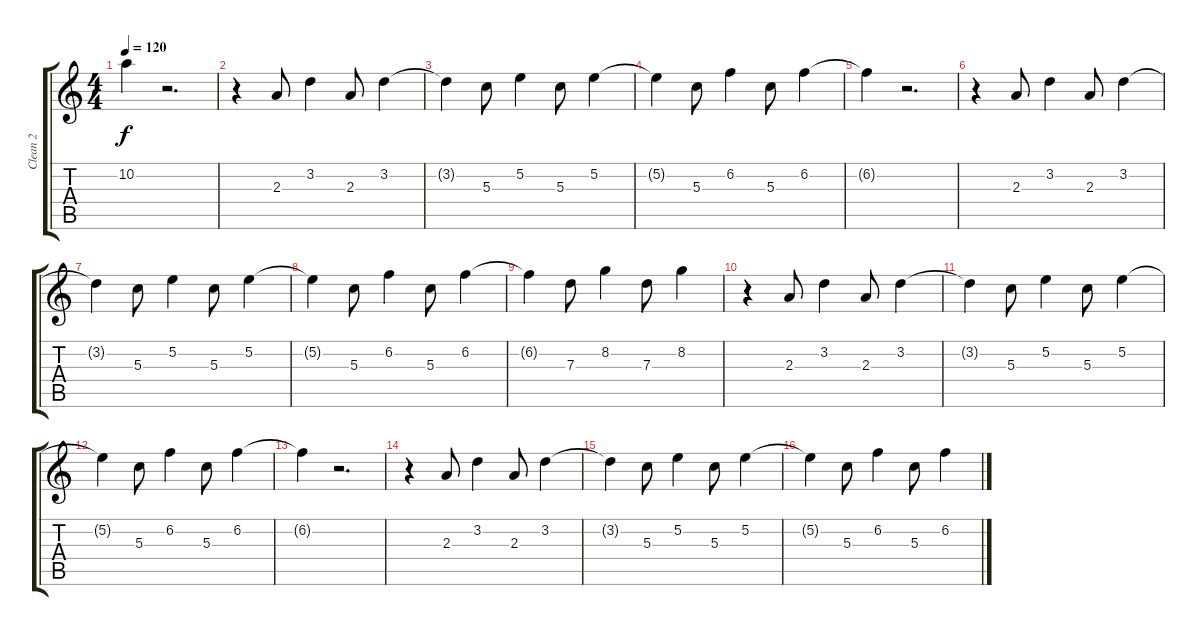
\track ("Clean 2" "Clean 2") {instrument electricguitarclean}
\staff {score tabs}
\tuning (E4 B3 G3 D3 A2 D2) {hide}
\ts (4 4)
\tempo 120
\clef g2
\ks c
10.2{t}.4{dy f} r.2{d} |
r.4 2.3.8 3.2.4 2.3.8 3.2.4 |
3.2{t}.4 5.3.8 5.2.4 5.3.8 5.2.4 |
5.2{t}.4 5.3.8 6.2.4 5.3.8 6.2.4 |
6.2{t}.4 r.2{d} |
r.4 2.3.8 3.2.4 2.3.8 3.2.4 |
3.2{t}.4 5.3.8 5.2.4 5.3.8 5.2.4 |
5.2{t}.4 5.3.8 6.2.4 5.3.8 6.2.4 |
6.2{t}.4 7.3.8 8.2.4 7.3.8 8.2.4 |
r.4 2.3.8 3.2.4 2.3.8 3.2.4 |
3.2{t}.4 5.3.8 5.2.4 5.3.8 5.2.4 |
5.2{t}.4 5.3.8 6.2.4 5.3.8 6.2.4 |
6.2{t}.4 r.2{d} |
r.4 2.3.8 3.2.4 2.3.8 3.2.4 |
3.2{t}.4 5.3.8 5.2.4 5.3.8 5.2.4 |
5.2{t}.4 5.3.8 6.2.4 5.3.8 6.2.4
